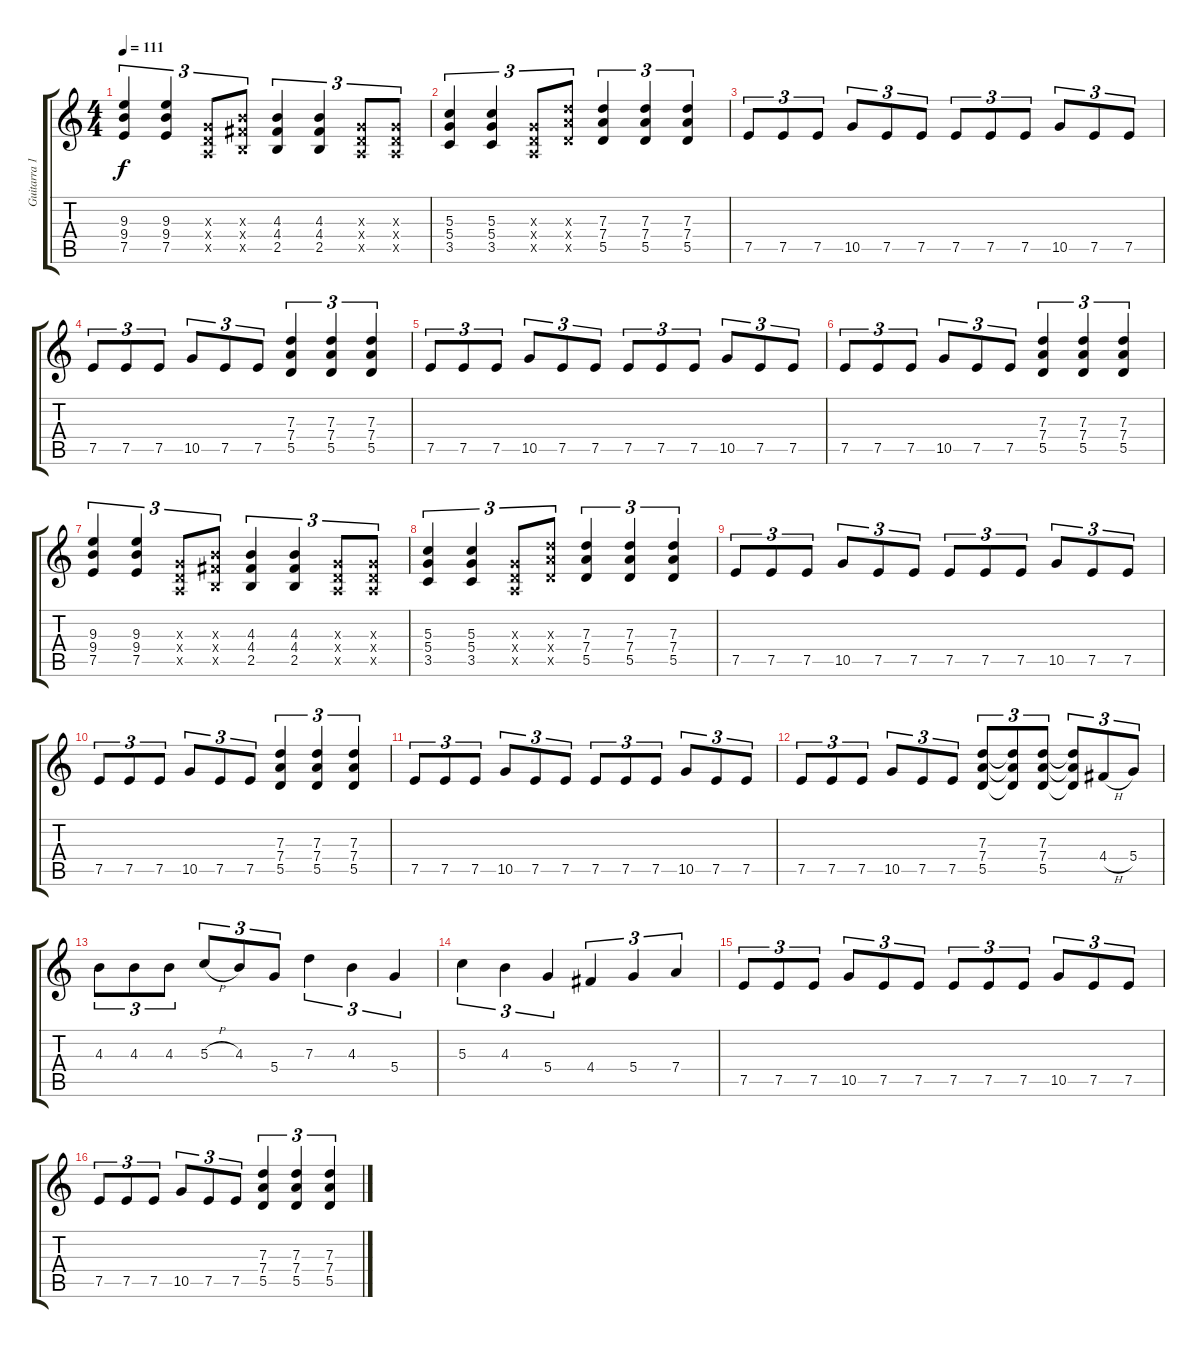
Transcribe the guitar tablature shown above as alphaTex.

\track ("Guitarra 1/ solo" "Guitarra 1") {instrument distortionguitar}
\staff {score tabs}
\tuning (E4 B3 G3 D3 A2 E2) {hide}
\ts (4 4)
\tempo 111
\clef g2
\ks c
(9.3 9.4 7.5).4{tu (3 2) dy f} (9.3 9.4 7.5).4{tu (3 2)} (0.3{x} 0.4{x} 0.5{x}).8{tu (3 2)} (4.3{x} 4.4{x} 2.5{x}).8{tu (3 2)} (4.3 4.4 2.5).4{tu (3 2)} (4.3 4.4 2.5).4{tu (3 2)} (0.3{x} 0.4{x} 0.5{x}).8{tu (3 2)} (0.3{x} 0.4{x} 0.5{x}).8{tu (3 2)} |
(5.3 5.4 3.5).4{tu (3 2)} (5.3 5.4 3.5).4{tu (3 2)} (0.3{x} 0.4{x} 0.5{x}).8{tu (3 2)} (7.3{x} 7.4{x} 5.5{x}).8{tu (3 2)} (7.3 7.4 5.5).4{tu (3 2)} (7.3 7.4 5.5).4{tu (3 2)} (7.3 7.4 5.5).4{tu (3 2)} |
7.5.8{tu (3 2)} 7.5.8{tu (3 2)} 7.5.8{tu (3 2)} 10.5.8{tu (3 2)} 7.5.8{tu (3 2)} 7.5.8{tu (3 2)} 7.5.8{tu (3 2)} 7.5.8{tu (3 2)} 7.5.8{tu (3 2)} 10.5.8{tu (3 2)} 7.5.8{tu (3 2)} 7.5.8{tu (3 2)} |
7.5.8{tu (3 2)} 7.5.8{tu (3 2)} 7.5.8{tu (3 2)} 10.5.8{tu (3 2)} 7.5.8{tu (3 2)} 7.5.8{tu (3 2)} (7.3 7.4 5.5).4{tu (3 2)} (7.3 7.4 5.5).4{tu (3 2)} (7.3 7.4 5.5).4{tu (3 2)} |
7.5.8{tu (3 2)} 7.5.8{tu (3 2)} 7.5.8{tu (3 2)} 10.5.8{tu (3 2)} 7.5.8{tu (3 2)} 7.5.8{tu (3 2)} 7.5.8{tu (3 2)} 7.5.8{tu (3 2)} 7.5.8{tu (3 2)} 10.5.8{tu (3 2)} 7.5.8{tu (3 2)} 7.5.8{tu (3 2)} |
7.5.8{tu (3 2)} 7.5.8{tu (3 2)} 7.5.8{tu (3 2)} 10.5.8{tu (3 2)} 7.5.8{tu (3 2)} 7.5.8{tu (3 2)} (7.3 7.4 5.5).4{tu (3 2)} (7.3 7.4 5.5).4{tu (3 2)} (7.3 7.4 5.5).4{tu (3 2)} |
(9.3 9.4 7.5).4{tu (3 2)} (9.3 9.4 7.5).4{tu (3 2)} (0.3{x} 0.4{x} 0.5{x}).8{tu (3 2)} (4.3{x} 4.4{x} 2.5{x}).8{tu (3 2)} (4.3 4.4 2.5).4{tu (3 2)} (4.3 4.4 2.5).4{tu (3 2)} (0.3{x} 0.4{x} 0.5{x}).8{tu (3 2)} (0.3{x} 0.4{x} 0.5{x}).8{tu (3 2)} |
(5.3 5.4 3.5).4{tu (3 2)} (5.3 5.4 3.5).4{tu (3 2)} (0.3{x} 0.4{x} 0.5{x}).8{tu (3 2)} (7.3{x} 7.4{x} 5.5{x}).8{tu (3 2)} (7.3 7.4 5.5).4{tu (3 2)} (7.3 7.4 5.5).4{tu (3 2)} (7.3 7.4 5.5).4{tu (3 2)} |
7.5.8{tu (3 2)} 7.5.8{tu (3 2)} 7.5.8{tu (3 2)} 10.5.8{tu (3 2)} 7.5.8{tu (3 2)} 7.5.8{tu (3 2)} 7.5.8{tu (3 2)} 7.5.8{tu (3 2)} 7.5.8{tu (3 2)} 10.5.8{tu (3 2)} 7.5.8{tu (3 2)} 7.5.8{tu (3 2)} |
7.5.8{tu (3 2)} 7.5.8{tu (3 2)} 7.5.8{tu (3 2)} 10.5.8{tu (3 2)} 7.5.8{tu (3 2)} 7.5.8{tu (3 2)} (7.3 7.4 5.5).4{tu (3 2)} (7.3 7.4 5.5).4{tu (3 2)} (7.3 7.4 5.5).4{tu (3 2)} |
7.5.8{tu (3 2)} 7.5.8{tu (3 2)} 7.5.8{tu (3 2)} 10.5.8{tu (3 2)} 7.5.8{tu (3 2)} 7.5.8{tu (3 2)} 7.5.8{tu (3 2)} 7.5.8{tu (3 2)} 7.5.8{tu (3 2)} 10.5.8{tu (3 2)} 7.5.8{tu (3 2)} 7.5.8{tu (3 2)} |
7.5.8{tu (3 2)} 7.5.8{tu (3 2)} 7.5.8{tu (3 2)} 10.5.8{tu (3 2)} 7.5.8{tu (3 2)} 7.5.8{tu (3 2)} (7.3 7.4 5.5).8{tu (3 2)} (7.3{t} 7.4{t} 5.5{t}).8{tu (3 2)} (7.3 7.4 5.5).8{tu (3 2)} (7.3{t} 7.4{t} 5.5{t}).8{tu (3 2)} 4.4{h}.8{tu (3 2)} 5.4.8{tu (3 2)} |
4.3.8{tu (3 2)} 4.3.8{tu (3 2)} 4.3.8{tu (3 2)} 5.3{h}.8{tu (3 2)} 4.3.8{tu (3 2)} 5.4.8{tu (3 2)} 7.3.4{tu (3 2)} 4.3.4{tu (3 2)} 5.4.4{tu (3 2)} |
5.3.4{tu (3 2)} 4.3.4{tu (3 2)} 5.4.4{tu (3 2)} 4.4.4{tu (3 2)} 5.4.4{tu (3 2)} 7.4.4{tu (3 2)} |
7.5.8{tu (3 2)} 7.5.8{tu (3 2)} 7.5.8{tu (3 2)} 10.5.8{tu (3 2)} 7.5.8{tu (3 2)} 7.5.8{tu (3 2)} 7.5.8{tu (3 2)} 7.5.8{tu (3 2)} 7.5.8{tu (3 2)} 10.5.8{tu (3 2)} 7.5.8{tu (3 2)} 7.5.8{tu (3 2)} |
7.5.8{tu (3 2)} 7.5.8{tu (3 2)} 7.5.8{tu (3 2)} 10.5.8{tu (3 2)} 7.5.8{tu (3 2)} 7.5.8{tu (3 2)} (7.3 7.4 5.5).4{tu (3 2)} (7.3 7.4 5.5).4{tu (3 2)} (7.3 7.4 5.5).4{tu (3 2)}
